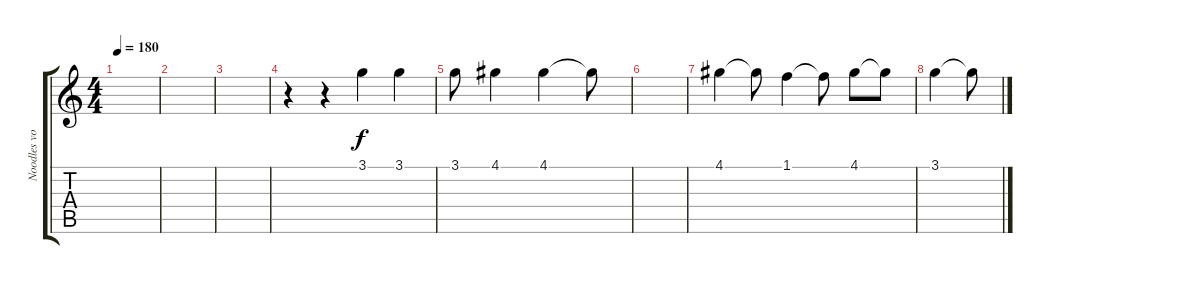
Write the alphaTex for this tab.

\track ("Noodles vocals" "Noodles vo") {instrument overdrivenguitar}
\staff {score tabs}
\tuning (E4 B3 G3 D3 A2 E2) {hide}
\ts (4 4)
\tempo 180
\clef g2
\ks c
|
|
|
r.4 r.4 3.1.4 3.1.4 |
3.1.8 4.1.4 4.1.4 4.1{t}.8 |
|
4.1.4 4.1{t}.8 1.1.4 1.1{t}.8 4.1.8 4.1{t}.8 |
3.1.4 3.1{t}.8
